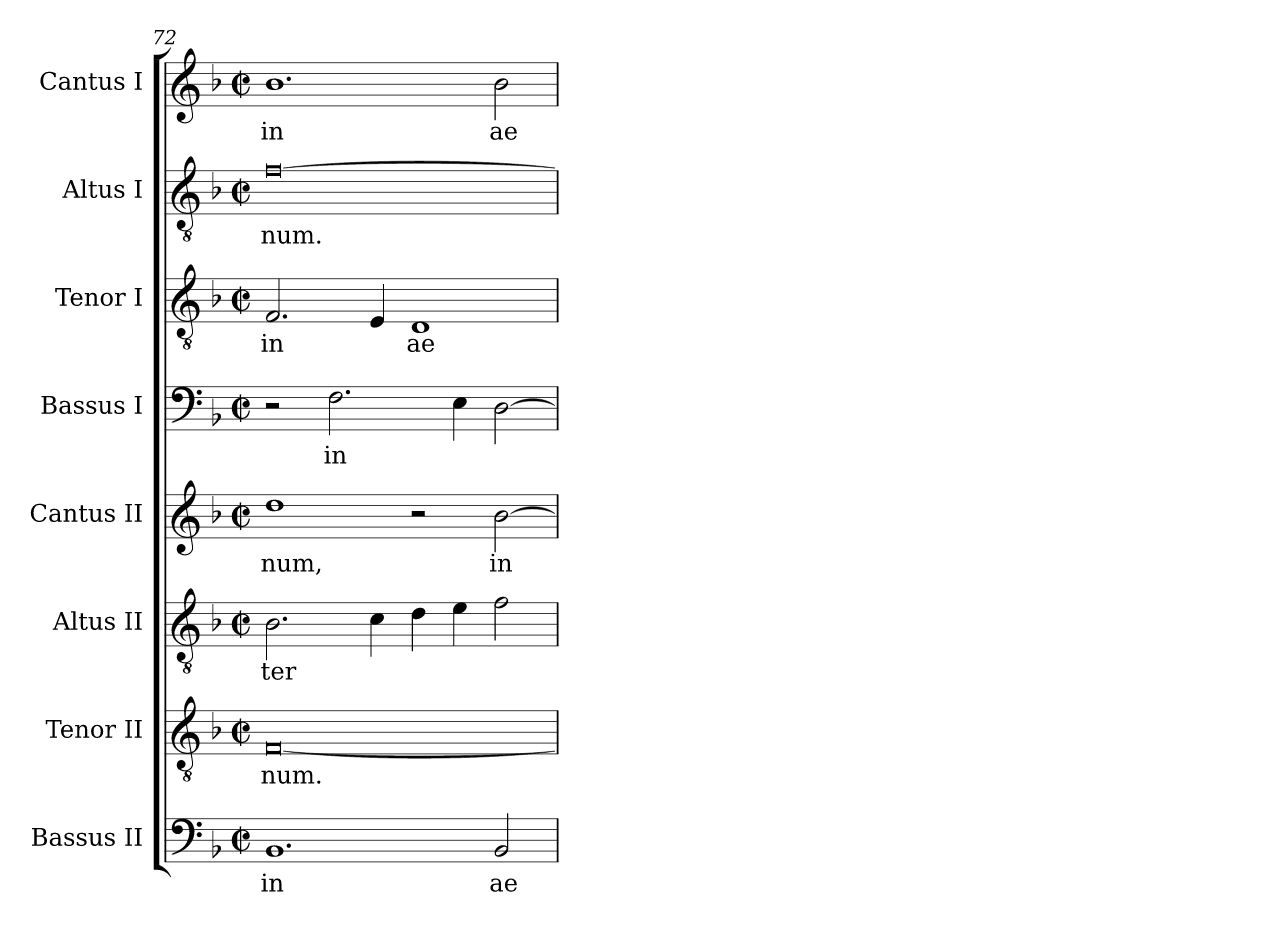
**kern	**text	**kern	**text	**kern	**text	**kern	**text	**kern	**text	**kern	**text	**kern	**text	**kern	**text
*part8	*part8	*part7	*part7	*part6	*part6	*part5	*part5	*part4	*part4	*part3	*part3	*part2	*part2	*part1	*part1
*staff8	*staff8	*staff7	*staff7	*staff6	*staff6	*staff5	*staff5	*staff4	*staff4	*staff3	*staff3	*staff2	*staff2	*staff1	*staff1
*I"Bassus II	*	*I"Tenor II	*	*I"Altus II	*	*I"Cantus II	*	*I"Bassus I	*	*I"Tenor I	*	*I"Altus I	*	*I"Cantus I	*
*clefF4	*	*clefGv2	*	*clefGv2	*	*clefG2	*	*clefF4	*	*clefGv2	*	*clefGv2	*	*clefG2	*
*k[b-]	*	*k[b-]	*	*k[b-]	*	*k[b-]	*	*k[b-]	*	*k[b-]	*	*k[b-]	*	*k[b-]	*
*F:	*	*F:	*	*F:	*	*F:	*	*F:	*	*F:	*	*F:	*	*F:	*
*M2/2	*	*M2/2	*	*M2/2	*	*M2/2	*	*M2/2	*	*M2/2	*	*M2/2	*	*M2/2	*
*met(c|)	*	*met(c|)	*	*met(c|)	*	*met(c|)	*	*met(c|)	*	*met(c|)	*	*met(c|)	*	*met(c|)	*
=72	=72	=72	=72	=72	=72	=72	=72	=72	=72	=72	=72	=72	=72	=72	=72
!	!LO:LY:b:cj	!	!LO:LY:b	!	!LO:LY:b	!	!LO:LY:b:cj	!	!	!	!LO:LY:b:cj	!	!LO:LY:b	!	!LO:LY:b:cj
1.BB-	in	[<0F	-num.	2.B-\	ter	1dd	-num,	2r	.	2.F/	in	[>0f	num.	1.b-	in
!	!	!	!	!	!	!	!	!	!LO:LY:b:cj	!	!	!	!	!	!
.	.	.	.	.	.	.	.	2.F\	in	.	.	.	.	.	.
.	.	.	.	4c\	.	.	.	.	.	4E/	.	.	.	.	.
!	!	!	!	!	!	!	!	!	!	!	!LO:LY:b:cj	!	!	!	!
.	.	.	.	4d\	.	2r	.	.	.	1D	ae	.	.	.	.
.	.	.	.	4e\	.	.	.	4E\	.	.	.	.	.	.	.
!	!LO:LY:b:cj	!	!	!	!	!	!LO:LY:b:cj	!	!	!	!	!	!	!	!LO:LY:b:cj
2BB-/	ae-	.	.	2f\	.	[>2b-\	in	[>2D\	.	.	.	.	.	2b-\	ae
=	=	=	=	=	=	=	=	=	=	=	=	=	=	=	=
*-	*-	*-	*-	*-	*-	*-	*-	*-	*-	*-	*-	*-	*-	*-	*-
